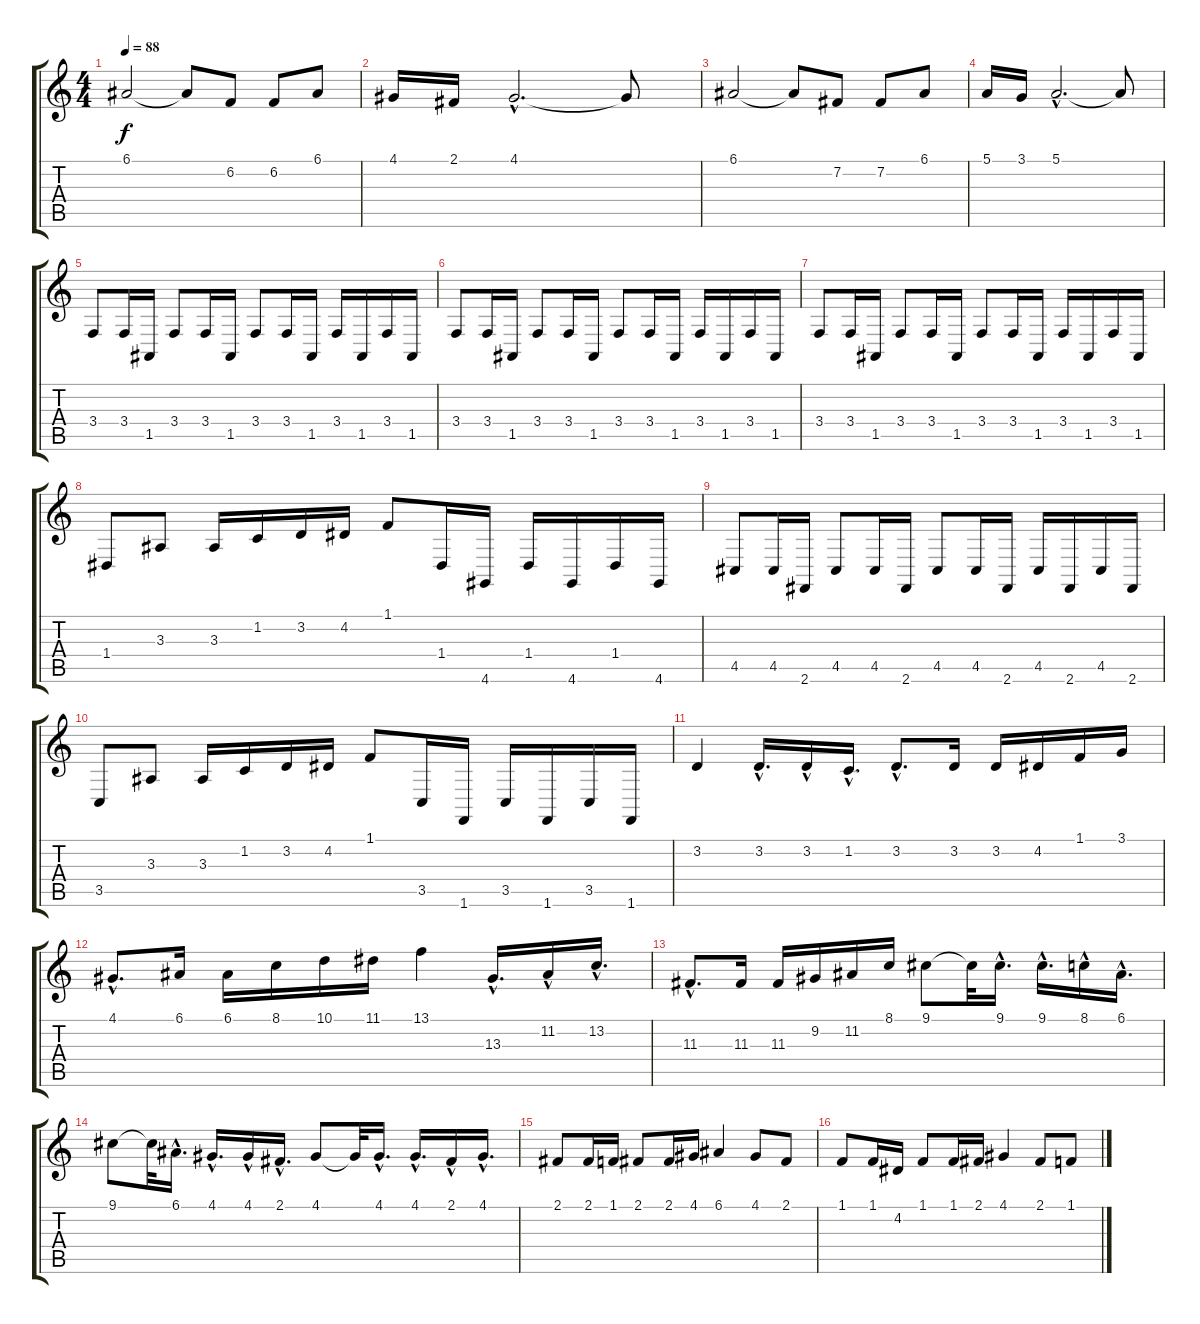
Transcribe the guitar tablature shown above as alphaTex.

\track "" {instrument clarinet}
\staff {score tabs}
\tuning (E4 B3 G3 D3 A2 E2) {hide}
\ts (4 4)
\tempo 88
\clef g2
\ks c
6.1.2{dy f instrument clarinet} 6.1{t}.8 6.2.8 6.2.8 6.1.8 |
4.1.16 2.1.16 4.1{hac}.2{d} 4.1{t}.8 |
6.1.2 6.1{t}.8 7.2.8 7.2.8 6.1.8 |
5.1.16 3.1.16 5.1{hac}.2{d} 5.1{t}.8 |
3.4.8 3.4.16 1.5.16 3.4.8 3.4.16 1.5.16 3.4.8 3.4.16 1.5.16 3.4.16 1.5.16 3.4.16 1.5.16 |
3.4.8 3.4.16 1.5.16 3.4.8 3.4.16 1.5.16 3.4.8 3.4.16 1.5.16 3.4.16 1.5.16 3.4.16 1.5.16 |
3.4.8 3.4.16 1.5.16 3.4.8 3.4.16 1.5.16 3.4.8 3.4.16 1.5.16 3.4.16 1.5.16 3.4.16 1.5.16 |
1.4.8 3.3.8 3.3.16 1.2.16 3.2.16 4.2.16 1.1.8 1.4.16 4.6.16 1.4.16 4.6.16 1.4.16 4.6.16 |
4.5.8 4.5.16 2.6.16 4.5.8 4.5.16 2.6.16 4.5.8 4.5.16 2.6.16 4.5.16 2.6.16 4.5.16 2.6.16 |
3.5.8 3.3.8 3.3.16 1.2.16 3.2.16 4.2.16 1.1.8 3.5.16 1.6.16 3.5.16 1.6.16 3.5.16 1.6.16 |
3.2.4 3.2{hac}.16{d} 3.2{hac}.16 1.2{hac}.16{d} 3.2{hac}.8{d} 3.2.16 3.2.16 4.2.16 1.1.16 3.1.16 |
4.1{hac}.8{d} 6.1.16 6.1.16 8.1.16 10.1.16 11.1.16 13.1.4 13.3{hac}.16{d} 11.2{hac}.16 13.2{hac}.16{d} |
11.3{hac}.8{d} 11.3.16 11.3.16 9.2.16 11.2.16 8.1.16 9.1.8 9.1{t}.32 9.1{hac}.16{d} 9.1{hac}.16{d} 8.1{hac}.16 6.1{hac}.16{d} |
9.1.8 9.1{t}.32 6.1{hac}.16{d} 4.1{hac}.16{d} 4.1{hac}.16 2.1{hac}.16{d} 4.1.8 4.1{t}.32 4.1{hac}.16{d} 4.1{hac}.16{d} 2.1{hac}.16 4.1{hac}.16{d} |
2.1.8 2.1.16 1.1.16 2.1.8 2.1.16 4.1.16 6.1.4 4.1.8 2.1.8 |
1.1.8 1.1.16 4.2.16 1.1.8 1.1.16 2.1.16 4.1.4 2.1.8 1.1.8
